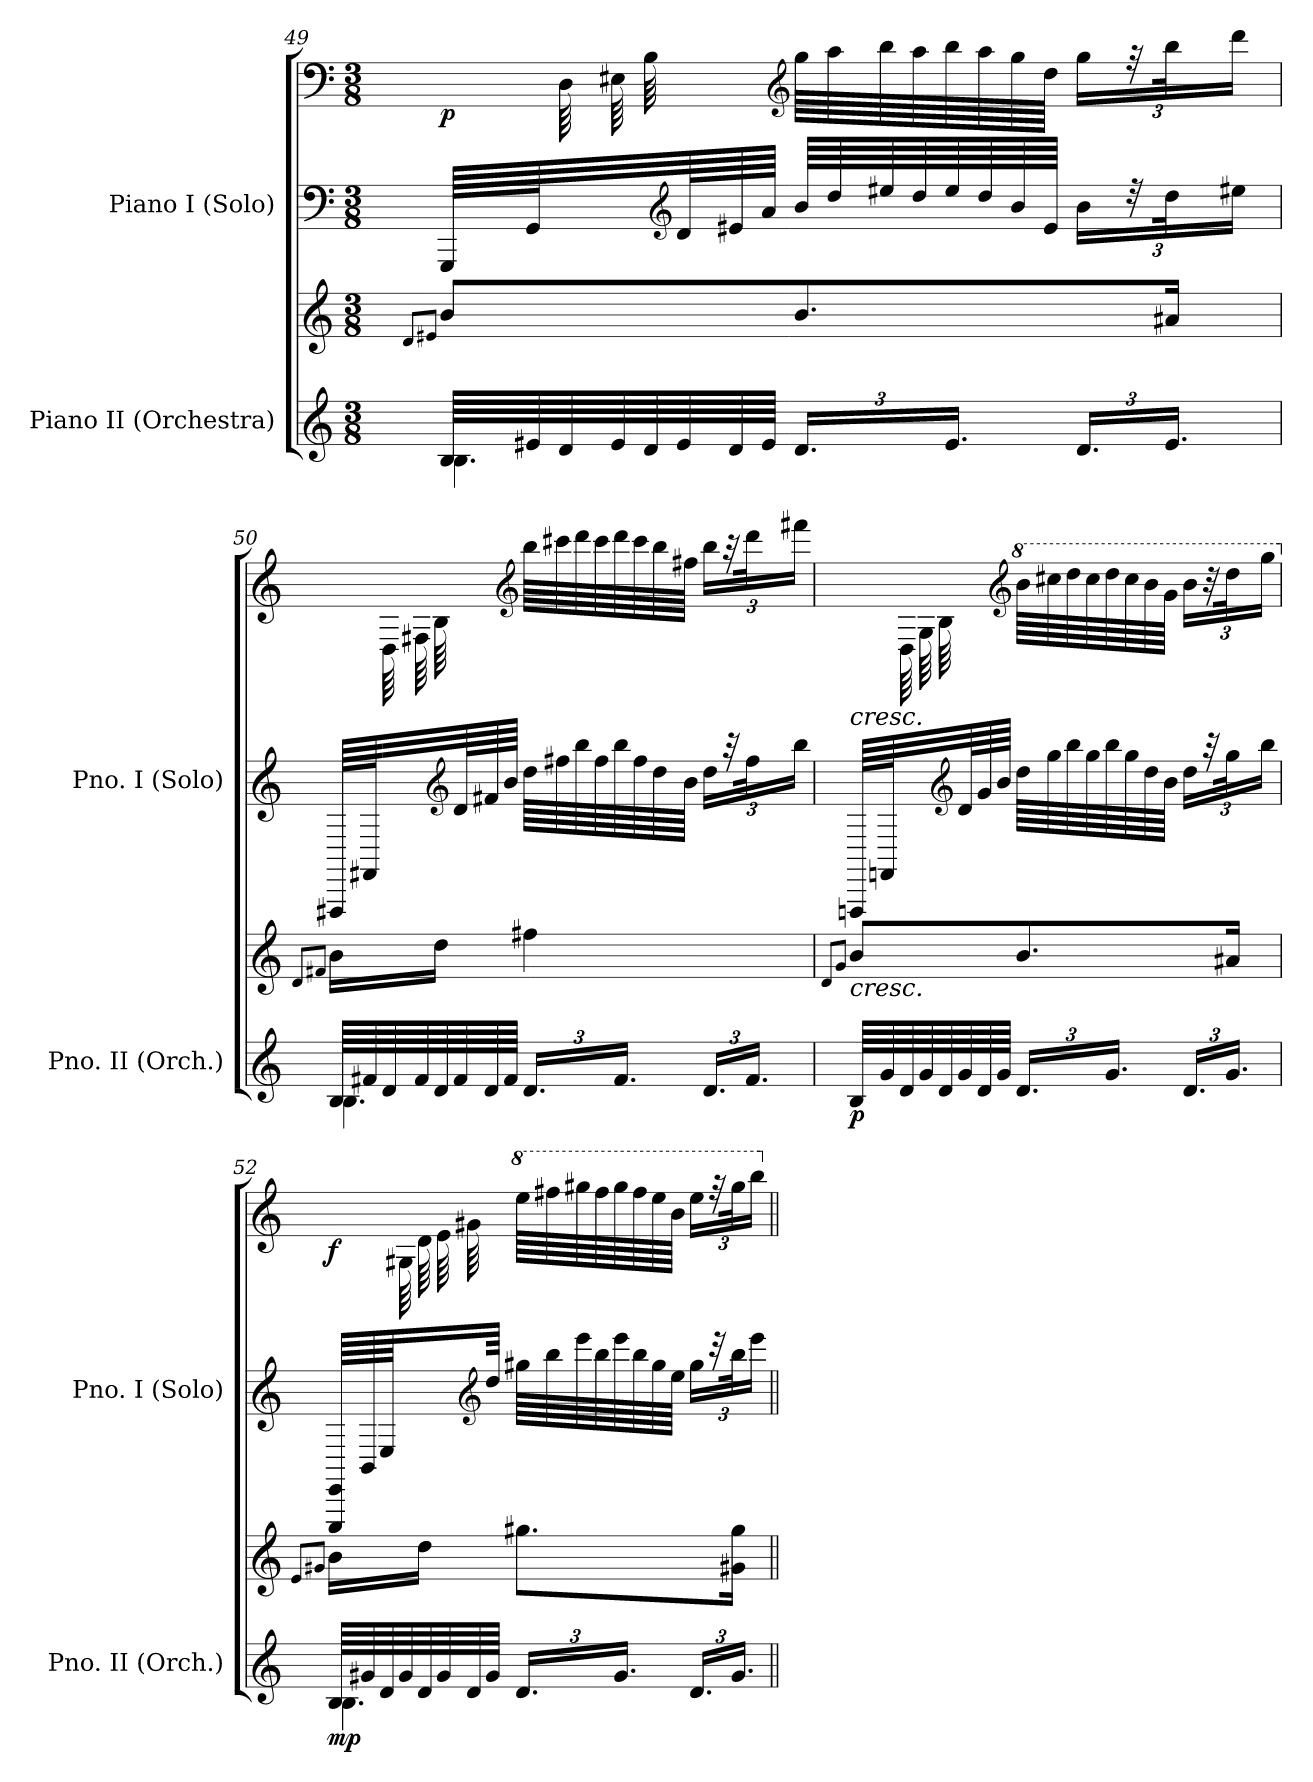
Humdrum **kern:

**kern	**kern	**dynam	**kern	**kern	**dynam
*part2	*part2	*part2	*part1	*part1	*part1
*staff4	*staff3	*staff3/4	*staff2	*staff1	*staff1/2
*I"Piano II (Orchestra)	*	*	*I"Piano I (Solo)	*	*
*I'Pno. II (Orch.)	*	*	*I'Pno. I (Solo)	*	*
*clefG2	*clefG2	*	*clefF4	*clefF4	*
*k[]	*k[]	*	*k[]	*k[]	*
*M3/8	*M3/8	*	*M3/8	*M3/8	*
*MM30	*MM30	*	*MM30	*MM30	*
=49	=49	=49	=49	=49	=49
.	8qd/L	.	.	.	.
.	8qe#X/J	.	.	.	.
*^	*	*	*	*^	*
!	!	!	!LO:DY:b=2	!	!	!	!
!	!	!	!LO:DY:n=1:b	!	!	!	!LO:DY:b
64B/LLLL	4.B\	8b/L	pp mf	64GGG/LLLL	8ryy	32ryy	p
64e#X/	.	.	.	64GG/	.	.	.
64d/	.	.	.	32.ryy	.	64D\	.
64e#/	.	.	.	.	.	64E#X\	.
64d/	.	.	.	.	.	64B\	.
*	*	*	*	*clefG2	*	*	*
64e#/	.	.	.	64d/	.	4ryy	.
64d/	.	.	.	64e#X/	.	.	.
64e#/JJJJ	.	.	.	64a/JJJJ	.	.	.
*	*	*	*	*	*clefG2	*	*
24.d/L	.	8.b/	.	64b/LLLL	64gg\LLLL	.	.
.	.	.	.	64dd/	64aa\	.	.
.	.	.	.	64ee#X/	64bb\	.	.
.	.	.	.	64dd/	64aa\	.	.
24.e#/J	.	.	.	64ee#/	64bb\	.	.
.	.	.	.	64dd/	64aa\	.	.
.	.	.	.	64b/	64gg\	.	.
.	.	.	.	64e#/JJJJ	64dd\JJJJ	.	.
24.d/L	.	.	.	24b\LL	24gg\LL	.	.
.	.	.	.	48r	48r	.	.
24.e#/J	.	16a#X/Jk	.	48dd\K	48bb\K	.	.
.	.	.	.	.	.	32.ryy	.
.	.	.	.	24ee#X\JJ	24ddd\JJ	.	.
!!LO:LB:g=z	!!
=50	=50	=50	=50	=50	=50	=50	=50
.	.	8qd/L	.	.	.	.	.
.	.	8qf#X/J	.	.	.	.	.
*	*	*	*	*clefF4	*clefF4	*	*
64B/LLLL	4.B\	16b\LL	.	64FFF#X/LLLL	8ryy	32ryy	.
64f#X/	.	.	.	64FF#X/	.	.	.
64d/	.	.	.	32.ryy	.	64D\	.
64f#/	.	.	.	.	.	64F#X\	.
64d/	.	16dd\JJ	.	.	.	64B\	.
*	*	*	*	*clefG2	*	*	*
64f#/	.	.	.	64d/	.	4ryy	.
64d/	.	.	.	64f#X/	.	.	.
64f#/JJJJ	.	.	.	64b/JJJJ	.	.	.
*	*	*	*	*	*clefG2	*	*
24.d/L	.	4ff#X\	.	64dd\LLLL	64bb\LLLL	.	.
.	.	.	.	64ff#X\	64ccc#X\	.	.
.	.	.	.	64bb\	64ddd\	.	.
.	.	.	.	64ff#\	64ccc#\	.	.
24.f#/J	.	.	.	64bb\	64ddd\	.	.
.	.	.	.	64ff#\	64ccc#\	.	.
.	.	.	.	64dd\	64bb\	.	.
.	.	.	.	64b\JJJJ	64ff#X\JJJJ	.	.
24.d/L	.	.	.	24dd\LL	24bb\LL	.	.
.	.	.	.	48r	48r	.	.
24.f#/J	.	.	.	48ff#\K	48ddd\K	.	.
.	.	.	.	.	.	32.ryy	.
.	.	.	.	24bb\JJ	24fff#X\JJ	.	.
*v	*v	*	*	*	*	*	*
=51	=51	=51	=51	=51	=51	=51
.	8qd/L	.	.	.	.	.
.	8qg/J	.	.	.	.	.
*	*	*	*clefF4	*clefF4	*	*
!	!	!	!LO:TX:a:i:t=cresc.	!	!	!
!	!LO:TX:b:i:t=cresc.	!	!	!	!	!
!	!	!LO:DY:b=2	!	!	!	!
64B/LLLL	8b/L	p	64FFFn/LLLL	8ryy	32ryy	.
64g/	.	.	64FFn/	.	.	.
64d/	.	.	32.ryy	.	64D\	.
64g/	.	.	.	.	64G\	.
64d/	.	.	.	.	64B\	.
*	*	*	*clefG2	*	*	*
64g/	.	.	64d/	.	4ryy	.
64d/	.	.	64g/	.	.	.
64g/JJJJ	.	.	64b/JJJJ	.	.	.
*	*	*	*	*clefG2	*	*
*	*	*	*	*8va	*	*
24.d/L	8.b/	.	64dd\LLLL	64bb\LLLL	.	.
.	.	.	64gg\	64ccc#X\	.	.
.	.	.	64bb\	64ddd\	.	.
.	.	.	64gg\	64ccc#\	.	.
24.g/J	.	.	64bb\	64ddd\	.	.
.	.	.	64gg\	64ccc#\	.	.
.	.	.	64dd\	64bb\	.	.
.	.	.	64b\JJJJ	64gg\JJJJ	.	.
24.d/L	.	.	24dd\LL	24bb\LL	.	.
.	.	.	48r	48r	.	.
24.g/J	16a#X/Jk	.	48gg\K	48ddd\K	.	.
.	.	.	.	.	32.ryy	.
.	.	.	24bb\JJ	24ggg\JJ	.	.
!!LO:LB:g=z	!!
=52	=52	=52	=52	=52	=52	=52
.	8qe/L	.	.	.	.	.
.	8qg#X/J	.	.	.	.	.
*	*	*	*clefF4	*	*	*
*^	*	*	*	*	*	*
*	*	*	*	*	*X8va	*	*
!	!	!	!LO:DY:b=2	!	!	!	!LO:DY:b
64B/LLLL	4.B\	16b\LL	mp	64EEE/ 64EE/LLLL	8ryy	32.ryy	f
64g#X/	.	.	.	64BB/	.	.	.
64d/	.	.	.	64E/	.	.	.
64g#/	.	.	.	16ryy	.	64G#X\	.
64d/	.	16dd\JJ	.	.	.	64d\	.
64g#/	.	.	.	.	.	64e\	.
64d/	.	.	.	.	.	64g#X\	.
*	*	*	*	*clefG2	*	*	*
64g#/JJJJ	.	.	.	64dd/JJJJ	.	4ryy	.
*	*	*	*	*	*8va	*	*
24.d/L	.	8.gg#X\L	.	64gg#X\LLLL	64eee\LLLL	.	.
.	.	.	.	64bb\	64fff#X\	.	.
.	.	.	.	64eee\	64ggg#X\	.	.
.	.	.	.	64bb\	64fff#\	.	.
24.g#/J	.	.	.	64eee\	64ggg#\	.	.
.	.	.	.	64bb\	64fff#\	.	.
.	.	.	.	64gg#\	64eee\	.	.
.	.	.	.	64ee\JJJJ	64bb\JJJJ	.	.
24.d/L	.	.	.	24gg#\LL	24eee\LL	.	.
.	.	.	.	48r	48r	.	.
24.g#/J	.	16g#\ 16gg#\Jk	.	48bb\K	48ggg#\K	.	.
.	.	.	.	24eee\JJ	24bbb\JJ	.	.
.	.	.	.	.	.	64ryy	.
*v	*v	*	*	*	*	*	*
*	*	*	*	*X8va	*	*
*	*	*	*	*v	*v	*
=||	=||	=||	=||	=||	=||
*-	*-	*-	*-	*-	*-
